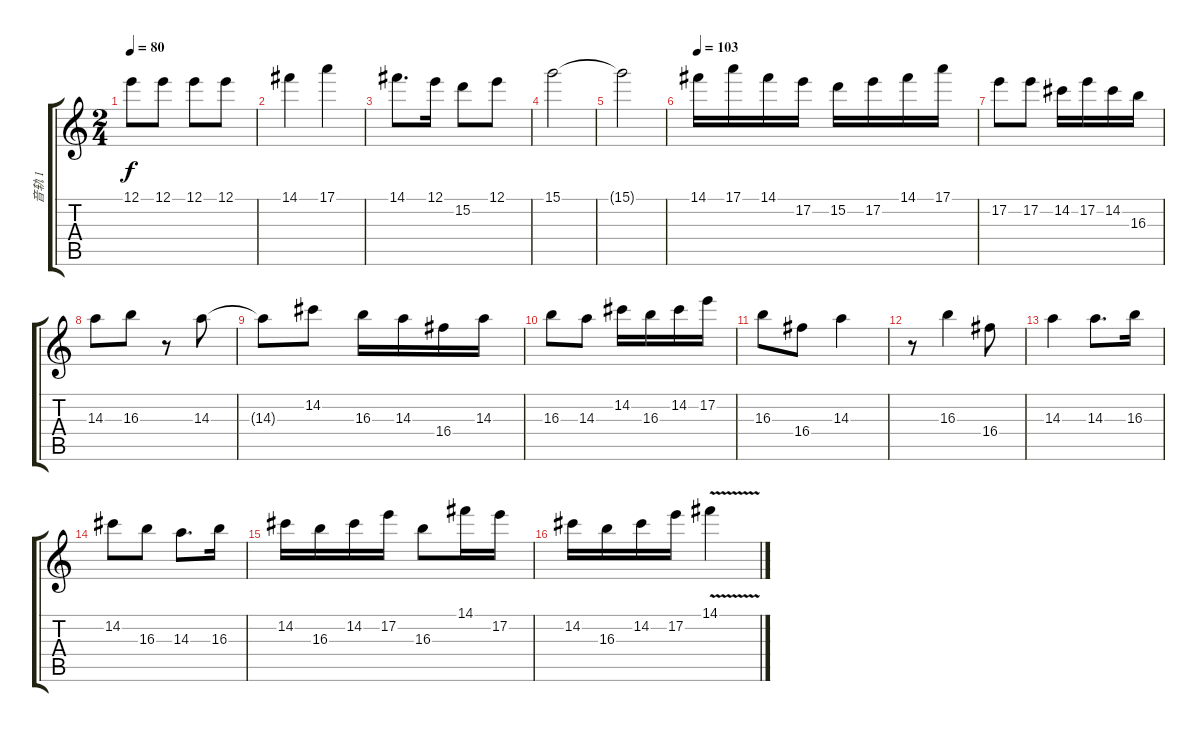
\track ("音轨 1" "音轨 1") {instrument acousticguitarsteel}
\staff {score tabs}
\tuning (E4 B3 G3 D3 A2 E2) {hide}
\ts (2 4)
\tempo 80
\clef g2
\ks c
12.1.8{dy f} 12.1.8 12.1.8 12.1.8 |
14.1.4 17.1.4 |
14.1.8{d} 12.1.16 15.2.8 12.1.8 |
15.1.2 |
15.1{t}.2 |
\tempo 103
14.1.16{instrument overdrivenguitar} 17.1.16 14.1.16 17.2.16 15.2.16 17.2.16 14.1.16 17.1.16 |
17.2.8 17.2.8 14.2.16 17.2.16 14.2.16 16.3.16 |
14.3.8 16.3.8 r.8 14.3.8 |
14.3{t}.8 14.2.8 16.3.16 14.3.16 16.4.16 14.3.16 |
16.3.8 14.3.8 14.2.16 16.3.16 14.2.16 17.2.16 |
16.3.8 16.4.8 14.3.4 |
r.8 16.3.4 16.4.8 |
14.3.4 14.3.8{d} 16.3.16 |
14.2.8 16.3.8 14.3.8{d} 16.3.16 |
14.2.16 16.3.16 14.2.16 17.2.16 16.3.8 14.1.16 17.2.16 |
14.2.16 16.3.16 14.2.16 17.2.16 14.1{v}.4
